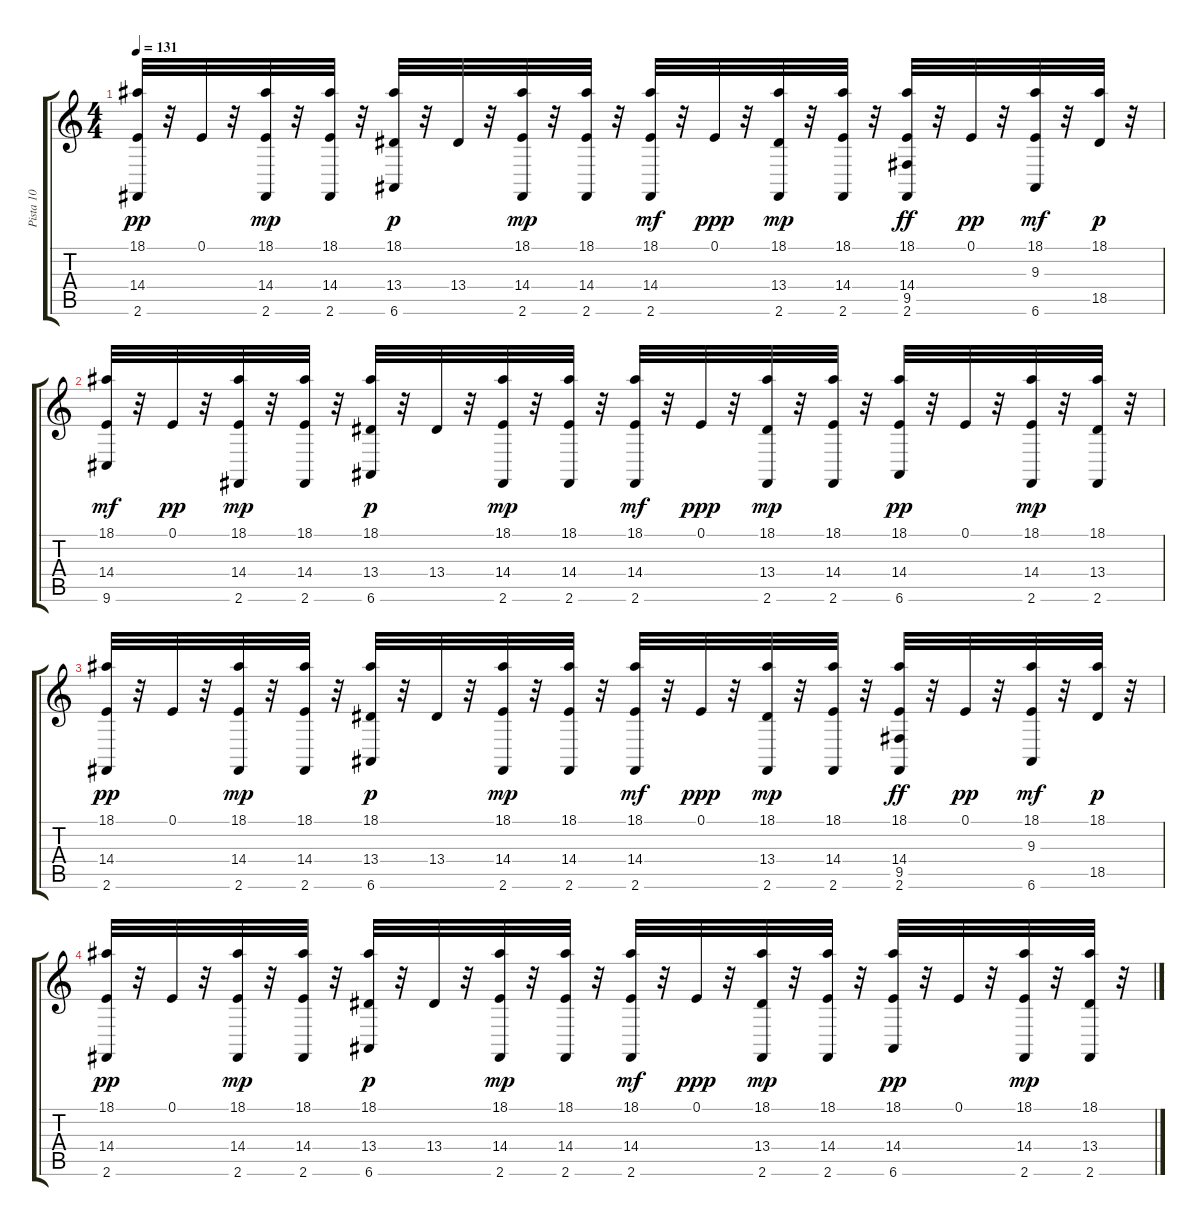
\track ("Pista 10" "Pista 10") {instrument celesta}
\staff {score tabs}
\tuning (E4 B3 G3 D3 A2 E2) {hide}
\ts (4 4)
\tempo 131
\clef g2
\ks c
(18.1 14.4 2.6).32{dy pp} r.32 0.1.32 r.32 (18.1 14.4 2.6).32{dy mp} r.32 (18.1 14.4 2.6).32 r.32 (18.1 13.4 6.6).32{dy p} r.32 13.4.32 r.32 (18.1 14.4 2.6).32{dy mp} r.32 (18.1 14.4 2.6).32 r.32 (18.1 14.4 2.6).32{dy mf} r.32 0.1.32{dy ppp} r.32 (18.1 13.4 2.6).32{dy mp} r.32 (18.1 14.4 2.6).32 r.32 (18.1 14.4 9.5 2.6).32{dy ff} r.32 0.1.32{dy pp} r.32 (18.1 9.3 6.6).32{dy mf} r.32 (18.1 18.5).32{dy p} r.32 |
(18.1 14.4 9.6).32{dy mf} r.32 0.1.32{dy pp} r.32 (18.1 14.4 2.6).32{dy mp} r.32 (18.1 14.4 2.6).32 r.32 (18.1 13.4 6.6).32{dy p} r.32 13.4.32 r.32 (18.1 14.4 2.6).32{dy mp} r.32 (18.1 14.4 2.6).32 r.32 (18.1 14.4 2.6).32{dy mf} r.32 0.1.32{dy ppp} r.32 (18.1 13.4 2.6).32{dy mp} r.32 (18.1 14.4 2.6).32 r.32 (18.1 14.4 6.6).32{dy pp} r.32 0.1.32 r.32 (18.1 14.4 2.6).32{dy mp} r.32 (18.1 13.4 2.6).32 r.32 |
(18.1 14.4 2.6).32{dy pp} r.32 0.1.32 r.32 (18.1 14.4 2.6).32{dy mp} r.32 (18.1 14.4 2.6).32 r.32 (18.1 13.4 6.6).32{dy p} r.32 13.4.32 r.32 (18.1 14.4 2.6).32{dy mp} r.32 (18.1 14.4 2.6).32 r.32 (18.1 14.4 2.6).32{dy mf} r.32 0.1.32{dy ppp} r.32 (18.1 13.4 2.6).32{dy mp} r.32 (18.1 14.4 2.6).32 r.32 (18.1 14.4 9.5 2.6).32{dy ff} r.32 0.1.32{dy pp} r.32 (18.1 9.3 6.6).32{dy mf} r.32 (18.1 18.5).32{dy p} r.32 |
(18.1 14.4 2.6).32{dy pp} r.32 0.1.32 r.32 (18.1 14.4 2.6).32{dy mp} r.32 (18.1 14.4 2.6).32 r.32 (18.1 13.4 6.6).32{dy p} r.32 13.4.32 r.32 (18.1 14.4 2.6).32{dy mp} r.32 (18.1 14.4 2.6).32 r.32 (18.1 14.4 2.6).32{dy mf} r.32 0.1.32{dy ppp} r.32 (18.1 13.4 2.6).32{dy mp} r.32 (18.1 14.4 2.6).32 r.32 (18.1 14.4 6.6).32{dy pp} r.32 0.1.32 r.32 (18.1 14.4 2.6).32{dy mp} r.32 (18.1 13.4 2.6).32 r.32
